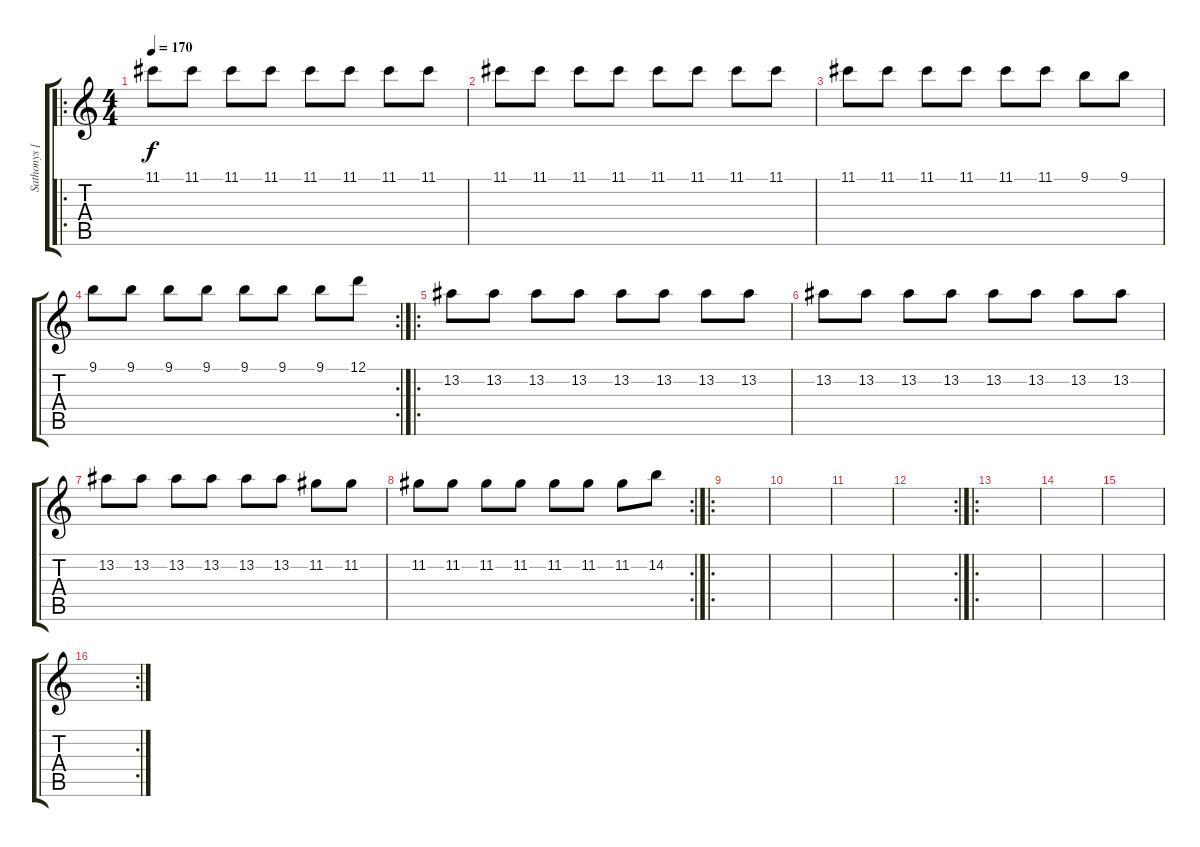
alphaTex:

\track ("Sathonys [Additional Guitar]" "Sathonys [") {instrument distortionguitar}
\staff {score tabs}
\tuning (D4 A3 F3 C3 G2 D2) {hide}
\ro
\ts (4 4)
\tempo 170
\clef g2
\ks c
11.1.8{dy f volume 7} 11.1.8 11.1.8 11.1.8 11.1.8 11.1.8 11.1.8 11.1.8 |
11.1.8 11.1.8 11.1.8 11.1.8 11.1.8 11.1.8 11.1.8 11.1.8 |
11.1.8 11.1.8 11.1.8 11.1.8 11.1.8 11.1.8 9.1.8 9.1.8 |
\rc 2
9.1.8 9.1.8 9.1.8 9.1.8 9.1.8 9.1.8 9.1.8 12.1.8 |
\ro
13.2.8 13.2.8 13.2.8 13.2.8 13.2.8 13.2.8 13.2.8 13.2.8 |
13.2.8 13.2.8 13.2.8 13.2.8 13.2.8 13.2.8 13.2.8 13.2.8 |
13.2.8 13.2.8 13.2.8 13.2.8 13.2.8 13.2.8 11.2.8 11.2.8 |
\rc 2
11.2.8 11.2.8 11.2.8 11.2.8 11.2.8 11.2.8 11.2.8 14.2.8 |
\ro
|
|
|
\rc 2
|
\ro
|
|
|
\rc 2
